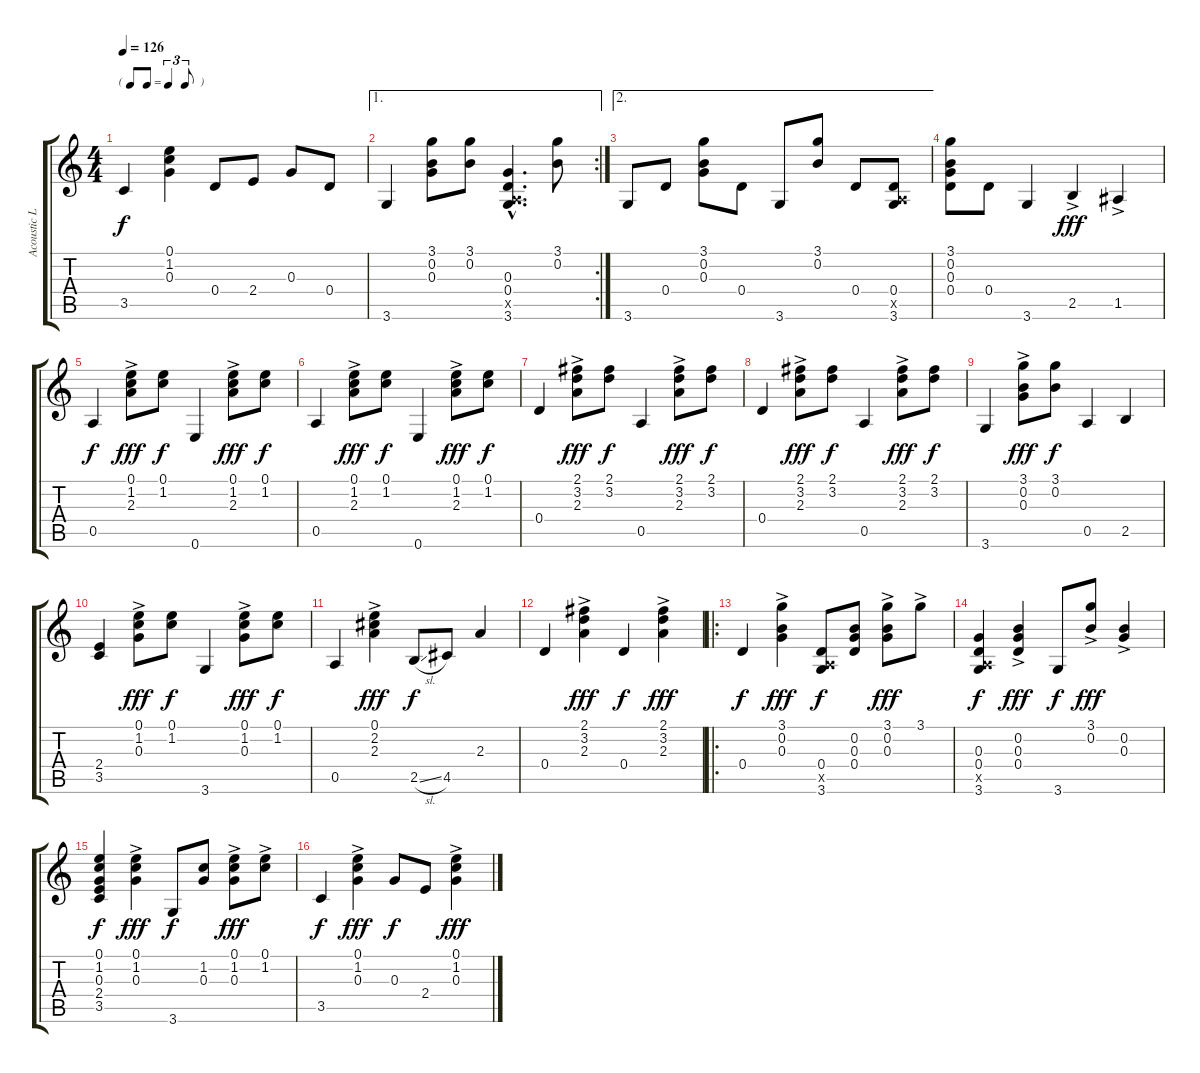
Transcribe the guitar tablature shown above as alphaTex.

\track ("Acoustic Lead" "Acoustic L") {instrument acousticguitarsteel}
\staff {score tabs}
\tuning (E4 B3 G3 D3 A2 E2) {hide}
\ts (4 4)
\tf triplet8th
\tempo 126
\clef g2
\ks c
3.5.4{dy f} (0.1 1.2 0.3).4 0.4.8 2.4.8 0.3.8 0.4.8 |
\ae 1
\rc 2
3.6.4 (3.1 0.2 0.3).8 (3.1 0.2).8 (0.3{hac} 0.4{hac} 0.5{hac x} 3.6{hac}).4{d} (3.1 0.2).8 |
\ae 2
3.6.8 0.4.8 (3.1 0.2 0.3).8 0.4.8 3.6.8 (3.1 0.2).8 0.4.8 (0.4 0.5{x} 3.6).8 |
(3.1 0.2 0.3 0.4).8 0.4.8 3.6.4 2.5{ac}.4{dy fff} 1.5{ac}.4 |
0.5.4{dy f} (0.1{ac} 1.2{ac} 2.3{ac}).8{dy fff} (0.1 1.2).8{dy f} 0.6.4 (0.1{ac} 1.2{ac} 2.3{ac}).8{dy fff} (0.1 1.2).8{dy f} |
0.5.4 (0.1{ac} 1.2{ac} 2.3{ac}).8{dy fff} (0.1 1.2).8{dy f} 0.6.4 (0.1{ac} 1.2{ac} 2.3{ac}).8{dy fff} (0.1 1.2).8{dy f} |
0.4.4 (2.1{ac} 3.2{ac} 2.3{ac}).8{dy fff} (2.1 3.2).8{dy f} 0.5.4 (2.1{ac} 3.2{ac} 2.3{ac}).8{dy fff} (2.1 3.2).8{dy f} |
0.4.4 (2.1{ac} 3.2{ac} 2.3{ac}).8{dy fff} (2.1 3.2).8{dy f} 0.5.4 (2.1{ac} 3.2{ac} 2.3{ac}).8{dy fff} (2.1 3.2).8{dy f} |
3.6.4 (3.1{ac} 0.2{ac} 0.3{ac}).8{dy fff} (3.1 0.2).8{dy f} 0.5.4 2.5.4 |
(2.4 3.5).4 (0.1{ac} 1.2{ac} 0.3{ac}).8{dy fff} (0.1 1.2).8{dy f} 3.6.4 (0.1{ac} 1.2{ac} 0.3{ac}).8{dy fff} (0.1 1.2).8{dy f} |
0.5.4 (0.1{ac} 2.2{ac} 2.3{ac}).4{dy fff} 2.5{sl}.8{dy f} 4.5.8 2.3.4 |
0.4.4 (2.1{ac} 3.2{ac} 2.3{ac}).4{dy fff} 0.4.4{dy f} (2.1{ac} 3.2{ac} 2.3{ac}).4{dy fff} |
\ro
0.4.4{dy f} (3.1{ac} 0.2{ac} 0.3{ac}).4{dy fff} (0.4 0.5{x} 3.6).8{dy f} (0.2 0.3 0.4).8 (3.1{ac} 0.2{ac} 0.3{ac}).8{dy fff} 3.1{ac}.8 |
(0.3 0.4 0.5{x} 3.6).4{dy f} (0.2{ac} 0.3{ac} 0.4{ac}).4{dy fff} 3.6.8{dy f} (3.1{ac} 0.2{ac}).8{dy fff} (0.2{ac} 0.3{ac}).4 |
(0.1 1.2 0.3 2.4 3.5).4{dy f} (0.1{ac} 1.2{ac} 0.3{ac}).4{dy fff} 3.6.8{dy f} (1.2 0.3).8 (0.1{ac} 1.2{ac} 0.3{ac}).8{dy fff} (0.1{ac} 1.2{ac}).8 |
3.5.4{dy f} (0.1{ac} 1.2{ac} 0.3{ac}).4{dy fff} 0.3.8{dy f} 2.4.8 (0.1{ac} 1.2{ac} 0.3{ac}).4{dy fff}
